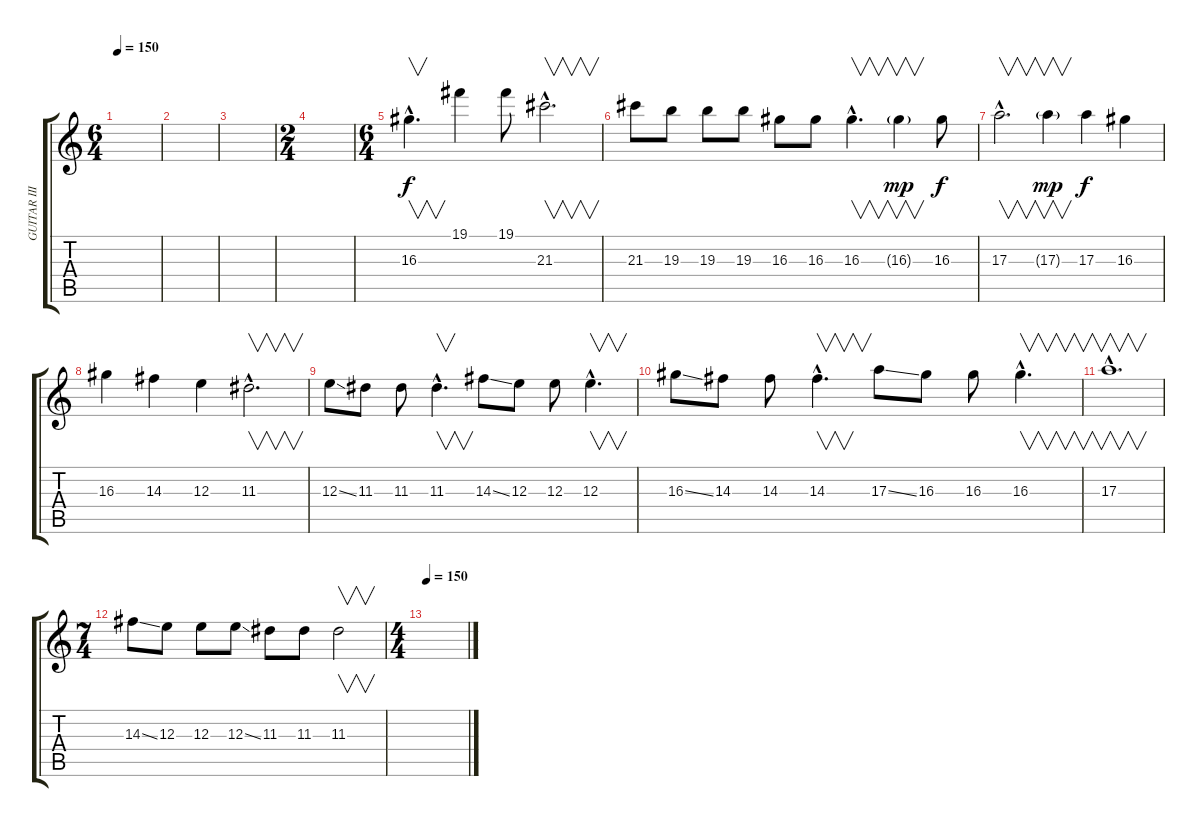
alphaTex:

\track ("GUITAR III" "GUITAR III") {instrument distortionguitar}
\staff {score tabs}
\tuning (B3 Gb3 E3 A2 E2 B1) {hide}
\ts (6 4)
\tempo 150
\clef g2
\ks c
|
|
|
\ts (2 4)
|
\ts (6 4)
16.3{hac}.4{v d} 19.1.4 19.1.8 21.3{hac}.2{v d} |
21.3.8 19.3.8 19.3.8 19.3.8 16.3.8 16.3.8 16.3{hac}.4{v d} 16.3{g}.4{v dy mp} 16.3.8{dy f} |
17.3{hac}.2{v d} 17.3{g}.4{v dy mp} 17.3.4{dy f} 16.3.4 |
16.3.4 14.3.4 12.3.4 11.3{hac}.2{v d} |
12.3{ss}.8 11.3.8 11.3.8 11.3{hac}.4{v d} 14.3{ss}.8 12.3.8 12.3.8 12.3{hac}.4{v d} |
16.3{ss}.8 14.3.8 14.3.8 14.3{hac}.4{v d} 17.3{ss}.8 16.3.8 16.3.8 16.3{hac}.4{v d} |
17.3{hac}.1{v d} |
\ts (7 4)
14.3{ss}.8 12.3.8 12.3.8 12.3{ss}.8 11.3.8 11.3.8 11.3.2{v} |
\ts (4 4)
\tempo 150
